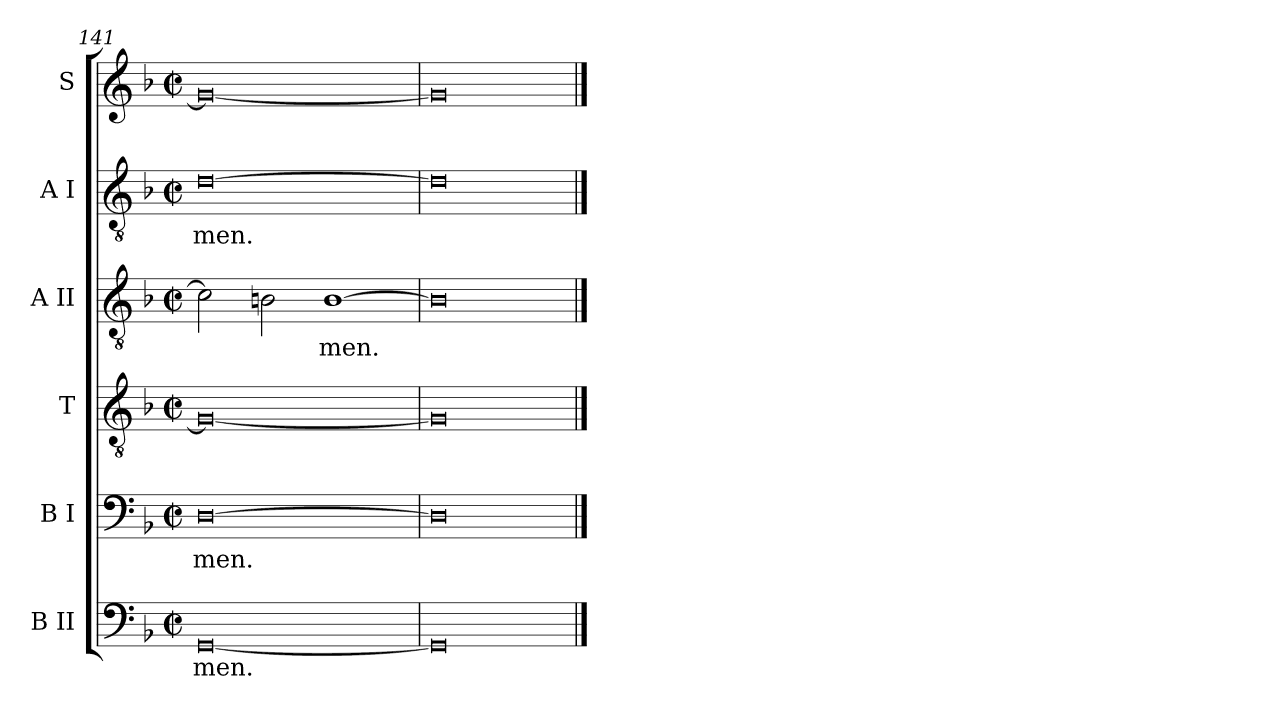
**kern	**text	**kern	**text	**kern	**text	**kern	**text	**kern	**text	**kern	**text
*part6	*part6	*part5	*part5	*part4	*part4	*part3	*part3	*part2	*part2	*part1	*part1
*staff6	*staff6	*staff5	*staff5	*staff4	*staff4	*staff3	*staff3	*staff2	*staff2	*staff1	*staff1
*I"B II	*	*I"B I	*	*I"T	*	*I"A II	*	*I"A I	*	*I"S	*
*I'B II	*	*I'B I	*	*I'T	*	*I'A II	*	*I'A I	*	*I'S	*
*clefF4	*	*clefF4	*	*clefGv2	*	*clefGv2	*	*clefGv2	*	*clefG2	*
*k[b-]	*	*k[b-]	*	*k[b-]	*	*k[b-]	*	*k[b-]	*	*k[b-]	*
*F:	*	*F:	*	*F:	*	*F:	*	*F:	*	*F:	*
*M2/2	*	*M2/2	*	*M2/2	*	*M2/2	*	*M2/2	*	*M2/2	*
*met(c|)	*	*met(c|)	*	*met(c|)	*	*met(c|)	*	*met(c|)	*	*met(c|)	*
=141	=141	=141	=141	=141	=141	=141	=141	=141	=141	=141	=141
!	!LO:LY:b:cj	!	!LO:LY:b:cj	!	!LO:LY:b:cj	!	!LO:LY:b:cj	!	!LO:LY:b:cj	!	!LO:LY:b:cj
[<0GG	men.	[>0D	-men.	0G_<	.	2c\]	.	[>0d	-men.	0g_<	.
!	!	!	!	!	!	!	!LO:LY:b:cj	!	!	!	!
.	.	.	.	.	.	2Bn\	.	.	.	.	.
!	!	!	!	!	!	!	!LO:LY:b:cj	!	!	!	!
.	.	.	.	.	.	[>1B	men.	.	.	.	.
=142	=142	=142	=142	=142	=142	=142	=142	=142	=142	=142	=142
!	!LO:LY:b:cj	!	!LO:LY:b:cj	!	!LO:LY:b:cj	!	!LO:LY:b:cj	!	!LO:LY:b:cj	!	!LO:LY:b:cj
0GG]	.	0D]	.	0G]	.	0B]	.	0d]	.	0g]	.
==	==	==	==	==	==	==	==	==	==	==	==
*-	*-	*-	*-	*-	*-	*-	*-	*-	*-	*-	*-
